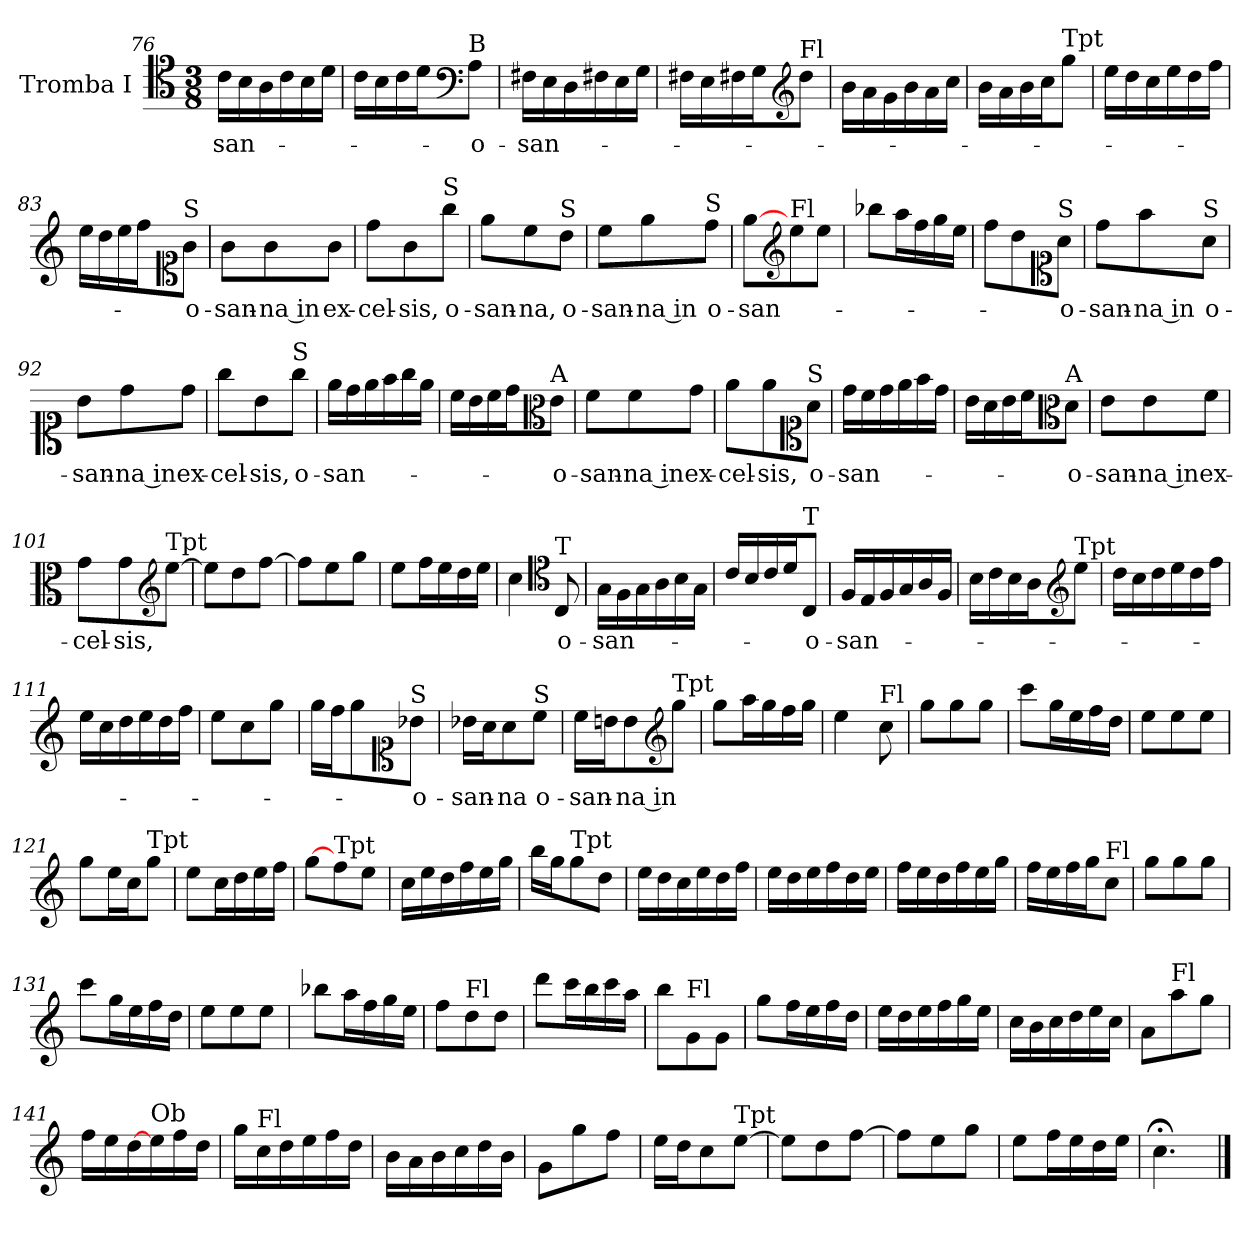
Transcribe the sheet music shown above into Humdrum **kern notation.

**kern	**text
*part1	*part1
*staff1	*staff1
*I"Tromba I	*
*I'Tr. I	*
*clefC4	*
*ITrd-1c-2	*
*k[f#c#]	*
*M3/8	*
=76	=76
16d\LL	-san-
16c#\	.
16B\	.
16d\	.
16c#\	.
16e\JJ	.
=77	=77
16d\LL	.
16c#\	.
16d\	.
16e\J	.
*clefF4	*
!LO:TX:a:t=B	!
8B\J	o-
=78	=78
16G#X\LL	-san-
16F#\	.
16E\	.
16G#X\	.
16F#\	.
16A\JJ	.
=79	=79
16G#X\LL	.
16F#\	.
16G#X\	.
16A\J	.
*clefG2	*
!LO:TX:a:t=Fl	!
8ee\J	.
=80	=80
16cc#\LL	.
16b\	.
16a\	.
16cc#\	.
16b\	.
16dd\JJ	.
=81	=81
16cc#\LL	.
16b\	.
16cc#\	.
16dd\J	.
!LO:TX:a:t=Tpt	!
8aa\J	.
=82	=82
16ff#\LL	.
16ee\	.
16dd\	.
16ff#\	.
16ee\	.
16gg\JJ	.
=83	=83
16ff#\LL	.
16ee\	.
16ff#\	.
16gg\J	.
*clefC1	*
!LO:TX:a:t=S	!
8a\J	o-
=84	=84
8a\L	-san-
8a\	-na in
8a\J	ex-
=85	=85
8ee\L	-cel-
8a\	-sis,
!LO:TX:a:t=S	!
8aa\J	o-
=86	=86
8ff#\L	-san-
8dd\	-na,
!LO:TX:a:t=S	!
8cc#\J	o-
=87	=87
8dd\L	-san-
8ff#\	-na in
!LO:TX:a:t=S	!
8ee\J	o-
=88	=88
[8ff#\L	-san-
*clefG2	*
!LO:TX:a:t=Fl	!
8ff#\	.
8ff#\J	.
=89	=89
8cccn\L	.
16bb\L	.
16gg\	.
16aa\	.
16ff#\JJ	.
=90	=90
8gg\L	.
8ee\	.
*clefC1	*
!LO:TX:a:t=S	!
8b\J	o-
=91	=91
8ee\L	-san-
8gg\	-na in
!LO:TX:a:t=S	!
8b\J	o-
=92	=92
8cc#\L	-san-
8ee\	-na in
8ee\J	ex-
=93	=93
8aa\L	-cel-
8cc#\	-sis,
!LO:TX:a:t=S	!
8aa\J	o-
=94	=94
16ff#\LL	-san-
16ee\	.
16ff#\	.
16gg\	.
16aa\	.
16ff#\JJ	.
=95	=95
16dd\LL	.
16cc#\	.
16dd\	.
16ee\J	.
*clefC3	*
!LO:TX:a:t=A	!
8f#\J	o-
=96	=96
8g\L	-san-
8g\	-na in
8a\J	ex-
=97	=97
8b\L	-cel-
8b\	-sis,
*clefC1	*
!LO:TX:a:t=S	!
8b\J	o-
=98	=98
16ee\LL	-san-
16dd\	.
16ee\	.
16ff#\	.
16gg\	.
16ee\JJ	.
=99	=99
16cc#\LL	.
16b\	.
16cc#\	.
16dd\J	.
*clefC3	*
!LO:TX:a:t=A	!
8e\J	o-
=100	=100
8f#\L	-san-
8f#\	-na in
8g\J	ex-
=101	=101
8a\L	-cel-
8a\	-sis,
*clefG2	*
!LO:TX:a:t=Tpt	!
[8ff#\J	.
=102	=102
8ff#\L]	.
8ee\	.
[8gg\J	.
=103	=103
8gg\L]	.
8ff#\	.
8aa\J	.
=104	=104
8ff#\L	.
16gg\L	.
16ff#\	.
16ee\	.
16ff#\JJ	.
=105	=105
4dd	.
*clefC4	*
!LO:TX:a:t=T	!
8D	o-
=106	=106
16A\LL	-san-
16G\	.
16A\	.
16B\	.
16c#\	.
16A\JJ	.
=107	=107
16d/LL	.
16c#/	.
16d/	.
16e/J	.
!LO:TX:a:t=T	!
8D/J	o-
=108	=108
16G/LL	-san-
16F#/	.
16G/	.
16A/	.
16B/	.
16G/JJ	.
=109	=109
16c#\LL	.
16d\	.
16c#\	.
16B\J	.
*clefG2	*
!LO:TX:a:t=Tpt	!
8ff#\J	.
=110	=110
16ee\LL	.
16dd\	.
16ee\	.
16ff#\	.
16ee\	.
16gg\JJ	.
=111	=111
16ff#\LL	.
16dd\	.
16ee\	.
16ff#\	.
16ee\	.
16gg\JJ	.
=112	=112
8ff#\L	.
8dd\	.
8aa\J	.
=113	=113
16aa\LL	.
16gg\J	.
8aa\	.
*clefC1	*
!LO:TX:a:t=S	!
8ccn\J	o-
=114	=114
16ccn\LL	-san-
16b\J	.
8b\	-na
!LO:TX:a:t=S	!
8dd\J	o-
=115	=115
16dd\LL	-san-
16cc#X\J	.
8cc#\	-na in
*clefG2	*
!LO:TX:a:t=Tpt	!
8aa\J	.
=116	=116
8aa\L	.
16bb\L	.
16aa\	.
16gg\	.
16aa\JJ	.
=117	=117
4ff#	.
!LO:TX:a:t=Fl	!
8dd	.
=118	=118
8aa\L	.
8aa\	.
8aa\J	.
=119	=119
8ddd\L	.
16aa\L	.
16ff#\	.
16gg\	.
16ee\JJ	.
=120	=120
8ff#\L	.
8ff#\	.
8ff#\J	.
=121	=121
8aa\L	.
16ff#\L	.
16dd\J	.
!LO:TX:a:t=Tpt	!
8aa\J	.
=122	=122
8ff#\L	.
16dd\L	.
16ee\	.
16ff#\	.
16gg\JJ	.
=123	=123
[8aa\L	.
!LO:TX:a:t=Tpt	!
8gg\	.
8ff#\J	.
=124	=124
16dd\LL	.
16ff#\	.
16ee\	.
16gg\	.
16ff#\	.
16aa\JJ	.
=125	=125
16ccc#\LL	.
16aa\J	.
!LO:TX:a:t=Tpt	!
8aa\	.
8ee\J	.
=126	=126
16ff#\LL	.
16ee\	.
16dd\	.
16ff#\	.
16ee\	.
16gg\JJ	.
=127	=127
16ff#\LL	.
16ee\	.
16ff#\	.
16gg\	.
16ee\	.
16ff#\JJ	.
=128	=128
16gg\LL	.
16ff#\	.
16ee\	.
16gg\	.
16ff#\	.
16aa\JJ	.
=129	=129
16gg\LL	.
16ff#\	.
16gg\	.
16aa\J	.
!LO:TX:a:t=Fl	!
8dd\J	.
=130	=130
8aa\L	.
8aa\	.
8aa\J	.
=131	=131
8ddd\L	.
16aa\L	.
16ff#\	.
16gg\	.
16ee\JJ	.
=132	=132
8ff#\L	.
8ff#\	.
8ff#\J	.
=133	=133
8cccn\L	.
16bb\L	.
16gg\	.
16aa\	.
16ff#\JJ	.
=134	=134
8gg\L	.
!LO:TX:a:t=Fl	!
8ee\	.
8ee\J	.
=135	=135
8eee\L	.
16ddd\L	.
16ccc#\	.
16ddd\	.
16bb\JJ	.
=136	=136
8ccc#\L	.
!LO:TX:a:t=Fl	!
8a\	.
8a\J	.
=137	=137
8aa\L	.
16gg\L	.
16ff#\	.
16gg\	.
16ee\JJ	.
=138	=138
16ff#\LL	.
16ee\	.
16ff#\	.
16gg\	.
16aa\	.
16ff#\JJ	.
=139	=139
16dd\LL	.
16cc#\	.
16dd\	.
16ee\	.
16ff#\	.
16dd\JJ	.
=140	=140
8b\L	.
!LO:TX:a:t=Fl	!
8bb\	.
8aa\J	.
=141	=141
16gg\LL	.
16ff#\	.
[16ee\	.
!LO:TX:a:t=Ob	!
16ff#\	.
16gg\	.
16ee\JJ	.
=142	=142
16aa\LL	.
!LO:TX:a:t=Fl	!
16dd\	.
16ee\	.
16ff#\	.
16gg\	.
16ee\JJ	.
=143	=143
16cc#\LL	.
16b\	.
16cc#\	.
16dd\	.
16ee\	.
16cc#\JJ	.
=144	=144
8a\L	.
8aa\	.
8gg\J	.
=145	=145
16ff#\LL	.
16ee\J	.
8dd\	.
!LO:TX:a:t=Tpt	!
[8ff#\J	.
=146	=146
8ff#\L]	.
8ee\	.
[8gg\J	.
=147	=147
8gg\L]	.
8ff#\	.
8aa\J	.
=148	=148
8ff#\L	.
16gg\L	.
16ff#\	.
16ee\	.
16ff#\JJ	.
=149	=149
4.dd;<	.
==	==
*-	*-
